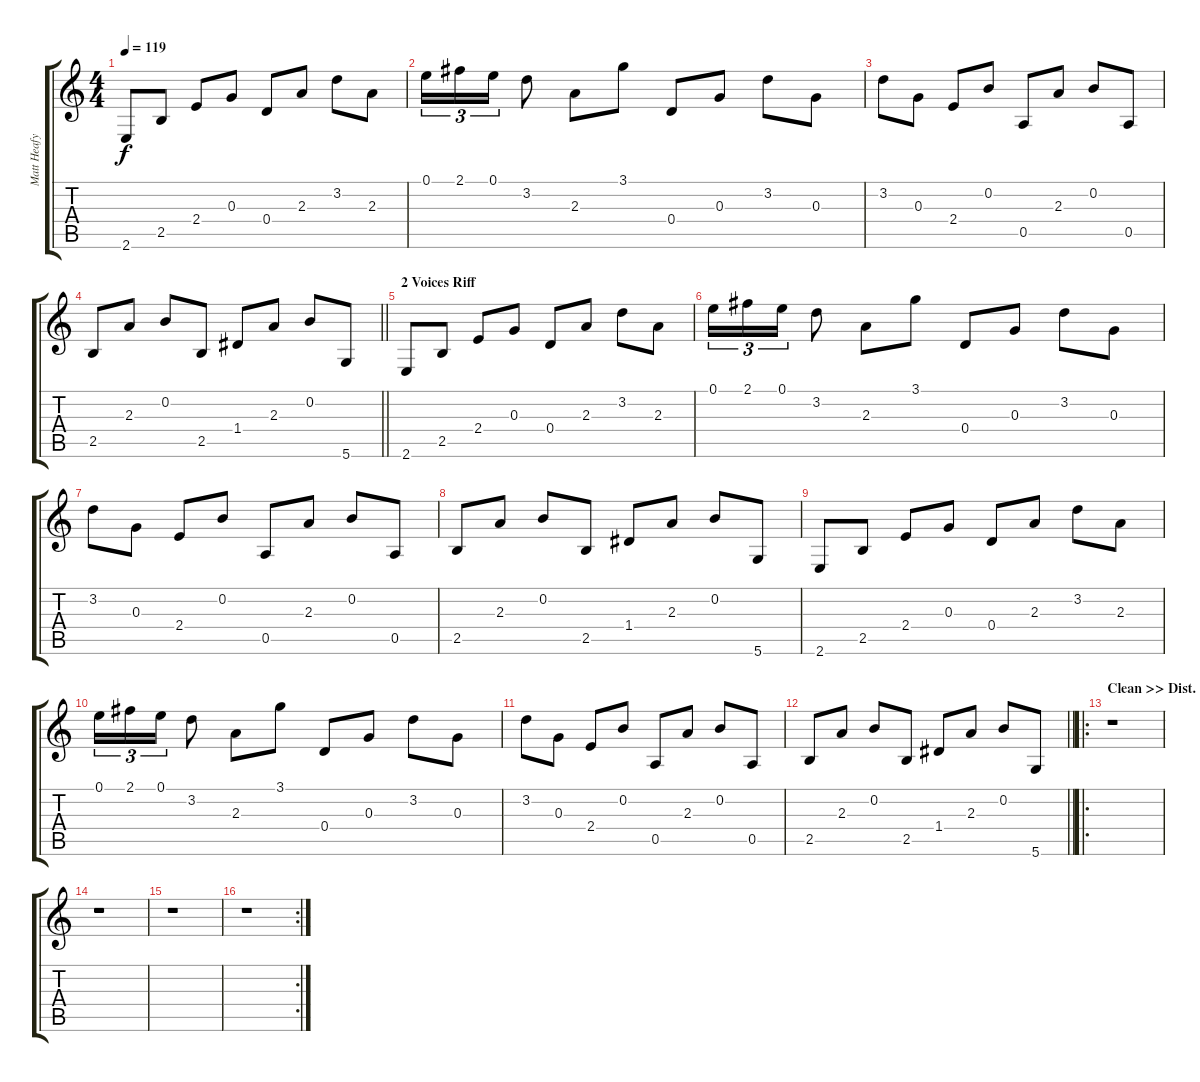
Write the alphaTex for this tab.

\track ("Matt Heafy (Distortion)" "Matt Heafy") {instrument distortionguitar}
\staff {score tabs}
\tuning (E4 B3 G3 D3 A2 D2) {hide}
\ts (4 4)
\tempo 119
\clef g2
\ks c
2.6.8{dy f} 2.5.8 2.4.8 0.3.8 0.4.8 2.3.8 3.2.8 2.3.8 |
0.1.16{tu (3 2)} 2.1.16{tu (3 2)} 0.1.16{tu (3 2)} 3.2.8 2.3.8 3.1.8 0.4.8 0.3.8 3.2.8 0.3.8 |
3.2.8 0.3.8 2.4.8 0.2.8 0.5.8 2.3.8 0.2.8 0.5.8 |
\barLineRight lightlight
2.5.8 2.3.8 0.2.8 2.5.8 1.4.8 2.3.8 0.2.8 5.6.8 |
\section ("" "2 Voices Riff")
2.6.8 2.5.8 2.4.8 0.3.8 0.4.8 2.3.8 3.2.8 2.3.8 |
0.1.16{tu (3 2)} 2.1.16{tu (3 2)} 0.1.16{tu (3 2)} 3.2.8 2.3.8 3.1.8 0.4.8 0.3.8 3.2.8 0.3.8 |
3.2.8 0.3.8 2.4.8 0.2.8 0.5.8 2.3.8 0.2.8 0.5.8 |
2.5.8 2.3.8 0.2.8 2.5.8 1.4.8 2.3.8 0.2.8 5.6.8 |
2.6.8 2.5.8 2.4.8 0.3.8 0.4.8 2.3.8 3.2.8 2.3.8 |
0.1.16{tu (3 2)} 2.1.16{tu (3 2)} 0.1.16{tu (3 2)} 3.2.8 2.3.8 3.1.8 0.4.8 0.3.8 3.2.8 0.3.8 |
3.2.8 0.3.8 2.4.8 0.2.8 0.5.8 2.3.8 0.2.8 0.5.8 |
\barLineRight lightlight
2.5.8 2.3.8 0.2.8 2.5.8 1.4.8 2.3.8 0.2.8 5.6.8 |
\ro
\section ("" "Clean >> Dist.")
r.1 |
r.1 |
r.1 |
\rc 2
r.1
